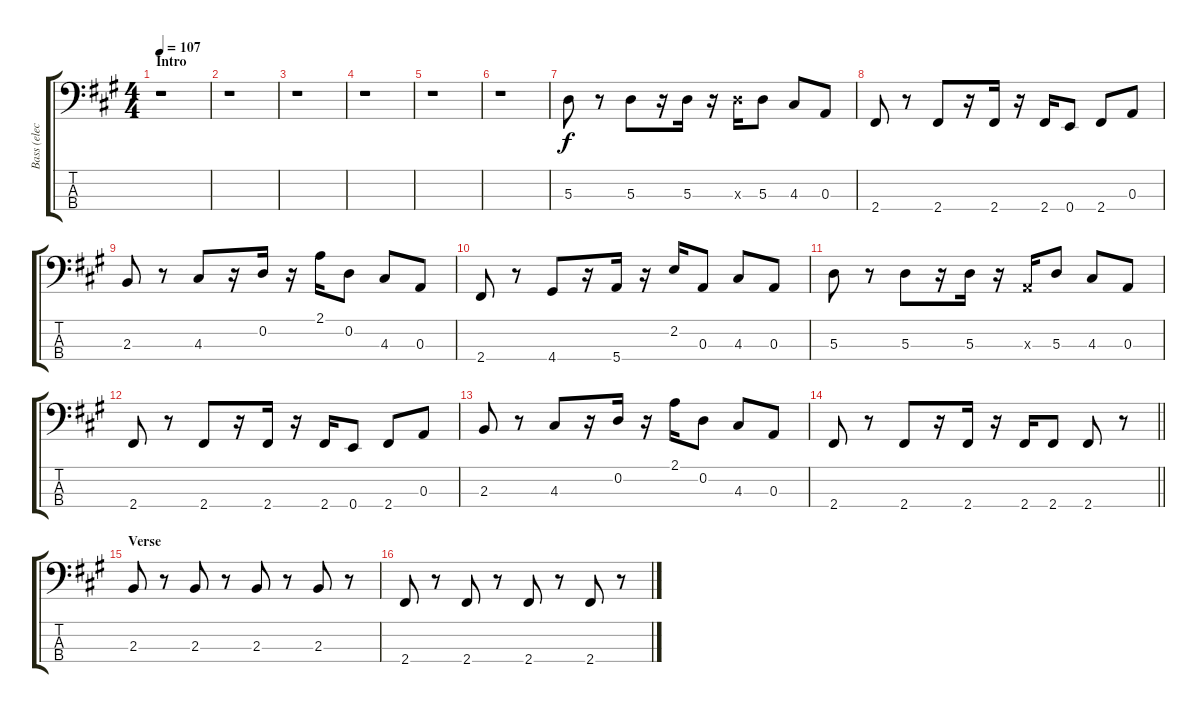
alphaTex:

\track ("Bass (elec.)" "Bass (elec") {instrument electricbassfinger}
\staff {score tabs}
\tuning (G2 D2 A1 E1) {hide}
\ts (4 4)
\section ("" "Intro")
\tempo 107
\clef f4
\ks f#minor
r.1{dy f instrument electricbassfinger} |
r.1 |
r.1 |
r.1 |
r.1 |
r.1 |
5.3.8 r.8 5.3.8 r.16 5.3.16 r.16 5.3{x}.16 5.3.8 4.3.8 0.3.8 |
2.4.8 r.8 2.4.8 r.16 2.4.16 r.16 2.4.16 0.4.8 2.4.8 0.3.8 |
2.3.8 r.8 4.3.8 r.16 0.2.16 r.16 2.1.16 0.2.8 4.3.8 0.3.8 |
2.4.8 r.8 4.4.8 r.16 5.4.16 r.16 2.2.16 0.3.8 4.3.8 0.3.8 |
5.3.8 r.8 5.3.8 r.16 5.3.16 r.16 0.3{x}.16 5.3.8 4.3.8 0.3.8 |
2.4.8 r.8 2.4.8 r.16 2.4.16 r.16 2.4.16 0.4.8 2.4.8 0.3.8 |
2.3.8 r.8 4.3.8 r.16 0.2.16 r.16 2.1.16 0.2.8 4.3.8 0.3.8 |
\barLineRight lightlight
2.4.8 r.8 2.4.8 r.16 2.4.16 r.16 2.4.16 2.4.8 2.4.8 r.8 |
\section ("" "Verse")
2.3.8 r.8 2.3.8 r.8 2.3.8 r.8 2.3.8 r.8 |
2.4.8 r.8 2.4.8 r.8 2.4.8 r.8 2.4.8 r.8
